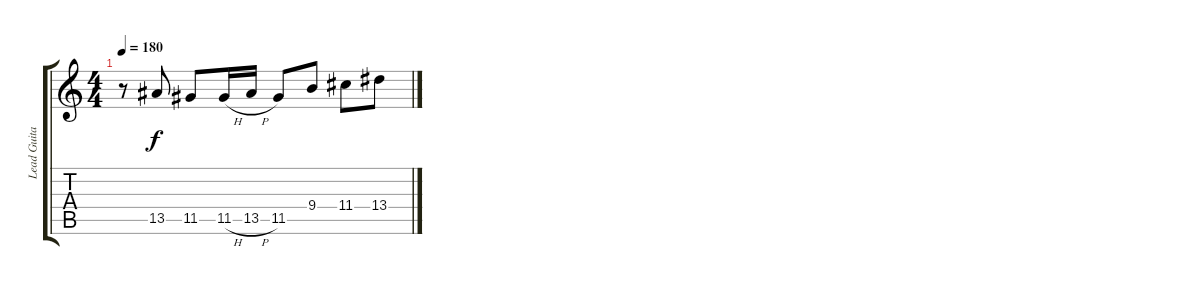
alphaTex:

\track ("Lead Guitar" "Lead Guita") {instrument overdrivenguitar}
\staff {score tabs}
\tuning (E4 B3 G3 D3 A2 D2) {hide}
\ts (4 4)
\tempo 180
\clef g2
\ks c
r.8{dy f} 13.5.8 11.5.8 11.5{h}.16 13.5{h}.16 11.5.8 9.4.8 11.4.8 13.4.8
